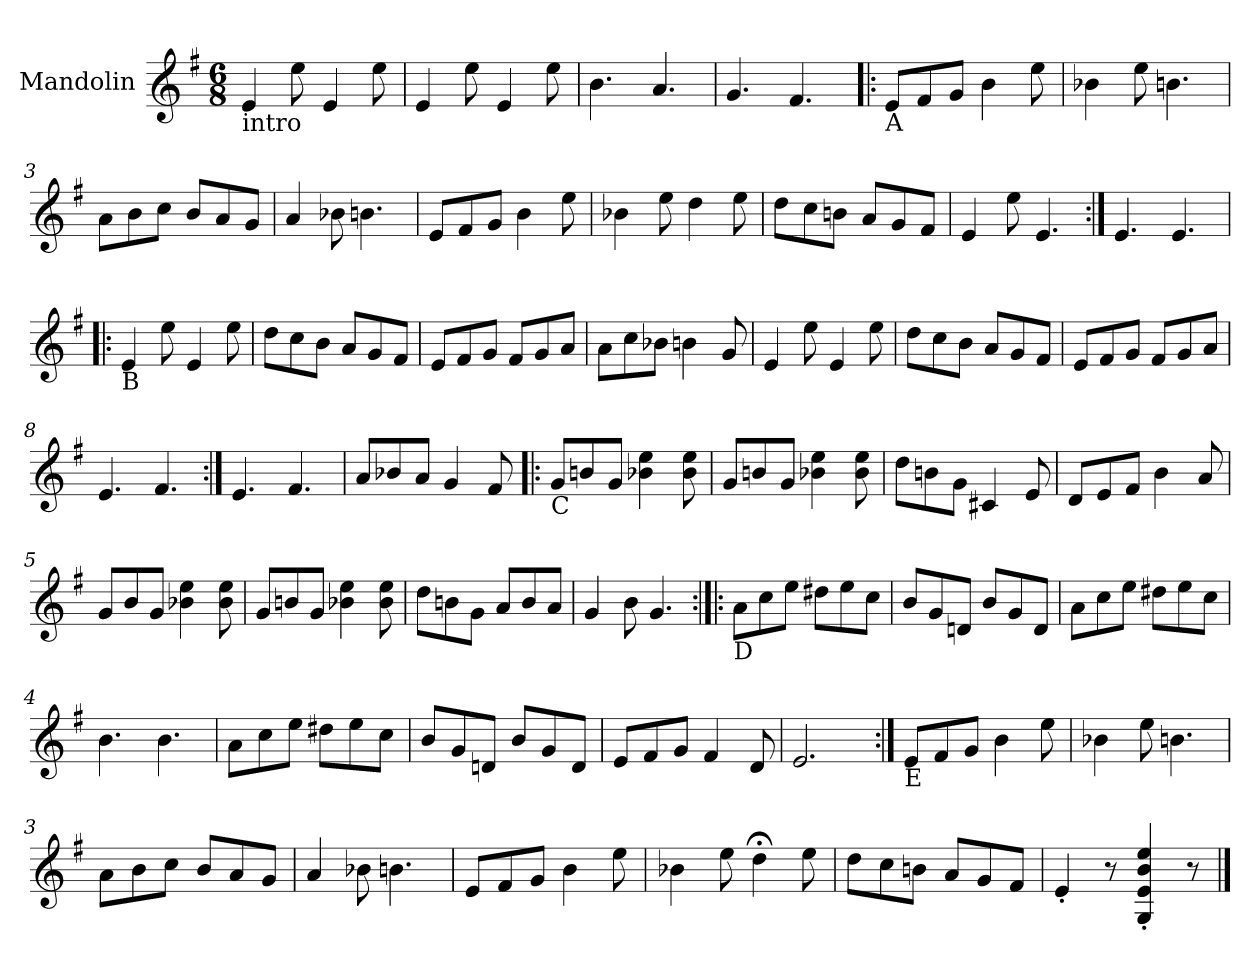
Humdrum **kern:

**kern
*part1
*staff1
*I"Mandolin
*I'Mand.
!!LO:PB:g=z
*clefG2
*k[f#]
*G:
*M6/8
*MM135
=1
!LO:TX:b:t=intro
4ei/
8eei\
4ei/
8eei\
=2
4ei/
8eei\
4ei/
8eei\
=3
4.bi\
4.ai/
=4
4.gi/
4.f#i/
!!LO:LB:g=z
=1!|:
!LO:TX:b:t=A
8ei/L
8f#i/
8gi/J
4bi\
8eei\
=2
4b-Xi\
8eei\
4.bni\
=3
8ai\L
8bi\
8cci\J
8bi/L
8ai/
8gi/J
=4
4ai/
8b-Xi\
4.bni\
!!LO:LB:g=z
=5
8ei/L
8f#i/
8gi/J
4bi\
8eei\
=6
4b-Xi\
8eei\
4ddi\
8eei\
=7
8ddi\L
8cci\
8bni\J
8ai/L
8gi/
8f#i/J
=8
4ei/
8eei\
4.ei/
=9:|!
4.ei/
4.ei/
!!LO:LB:g=z
=1!|:
!LO:TX:b:t=B
4ei/
8eei\
4ei/
8eei\
=2
8ddi\L
8cci\
8bi\J
8ai/L
8gi/
8f#i/J
=3
8ei/L
8f#i/
8gi/J
8f#i/L
8gi/
8ai/J
=4
8ai\L
8cci\
8b-Xi\J
4bni\
8gi/
!!LO:LB:g=z
=5
4ei/
8eei\
4ei/
8eei\
=6
8ddi\L
8cci\
8bi\J
8ai/L
8gi/
8f#i/J
=7
8ei/L
8f#i/
8gi/J
8f#i/L
8gi/
8ai/J
=8
4.ei/
4.f#i/
=9:|!
4.ei/
4.f#i/
=10
8ai/L
8b-Xi/
8ai/J
4gi/
8f#i/
!!LO:LB:g=z
=1!|:
!LO:TX:b:t=C
8gi/L
8bni/
8gi/J
4b-Xi\ 4eei
8b-i\ 8eei
=2
8gi/L
8bni/
8gi/J
4b-Xi\ 4eei
8b-i\ 8eei
=3
8ddi\L
8bni\
8gi\J
4c#Xi/
8ei/
=4
8di/L
8ei/
8f#i/J
4bi\
8ai/
!!LO:LB:g=z
=5
8gi/L
8bi/
8gi/J
4b-Xi\ 4eei
8b-i\ 8eei
=6
8gi/L
8bni/
8gi/J
4b-Xi\ 4eei
8b-i\ 8eei
=7
8ddi\L
8bni\
8gi\J
8ai/L
8bi/
8ai/J
=8
4gi/
8bi\
4.gi/
!!LO:LB:g=z
=1:|!|:
!LO:TX:b:t=D
8ai\L
8cci\
8eei\J
8dd#Xi\L
8eei\
8cci\J
=2
8bi/L
8gi/
8dni/J
8bi/L
8gi/
8di/J
=3
8ai\L
8cci\
8eei\J
8dd#Xi\L
8eei\
8cci\J
=4
4.bi\
4.bi\
!!LO:LB:g=z
=5
8ai\L
8cci\
8eei\J
8dd#Xi\L
8eei\
8cci\J
=6
8bi/L
8gi/
8dni/J
8bi/L
8gi/
8di/J
=7
8ei/L
8f#i/
8gi/J
4f#i/
8di/
=8
2.ei/
!!LO:PB:g=z
=1:|!
!LO:TX:b:t=E
8ei/L
8f#i/
8gi/J
4bi\
8eei\
=2
4b-Xi\
8eei\
4.bni\
=3
8ai\L
8bi\
8cci\J
8bi/L
8ai/
8gi/J
=4
4ai/
8b-Xi\
4.bni\
!!LO:LB:g=z
=5
8ei/L
8f#i/
8gi/J
4bi\
8eei\
=6
4b-Xi\
8eei\
4dd;i\
8eei\
=7
8ddi\L
8cci\
8bni\J
8ai/L
8gi/
8f#i/J
=8
4e'i/
8r
4Gi/' 4ei' 4bi' 4eei'
8r
==
*-
